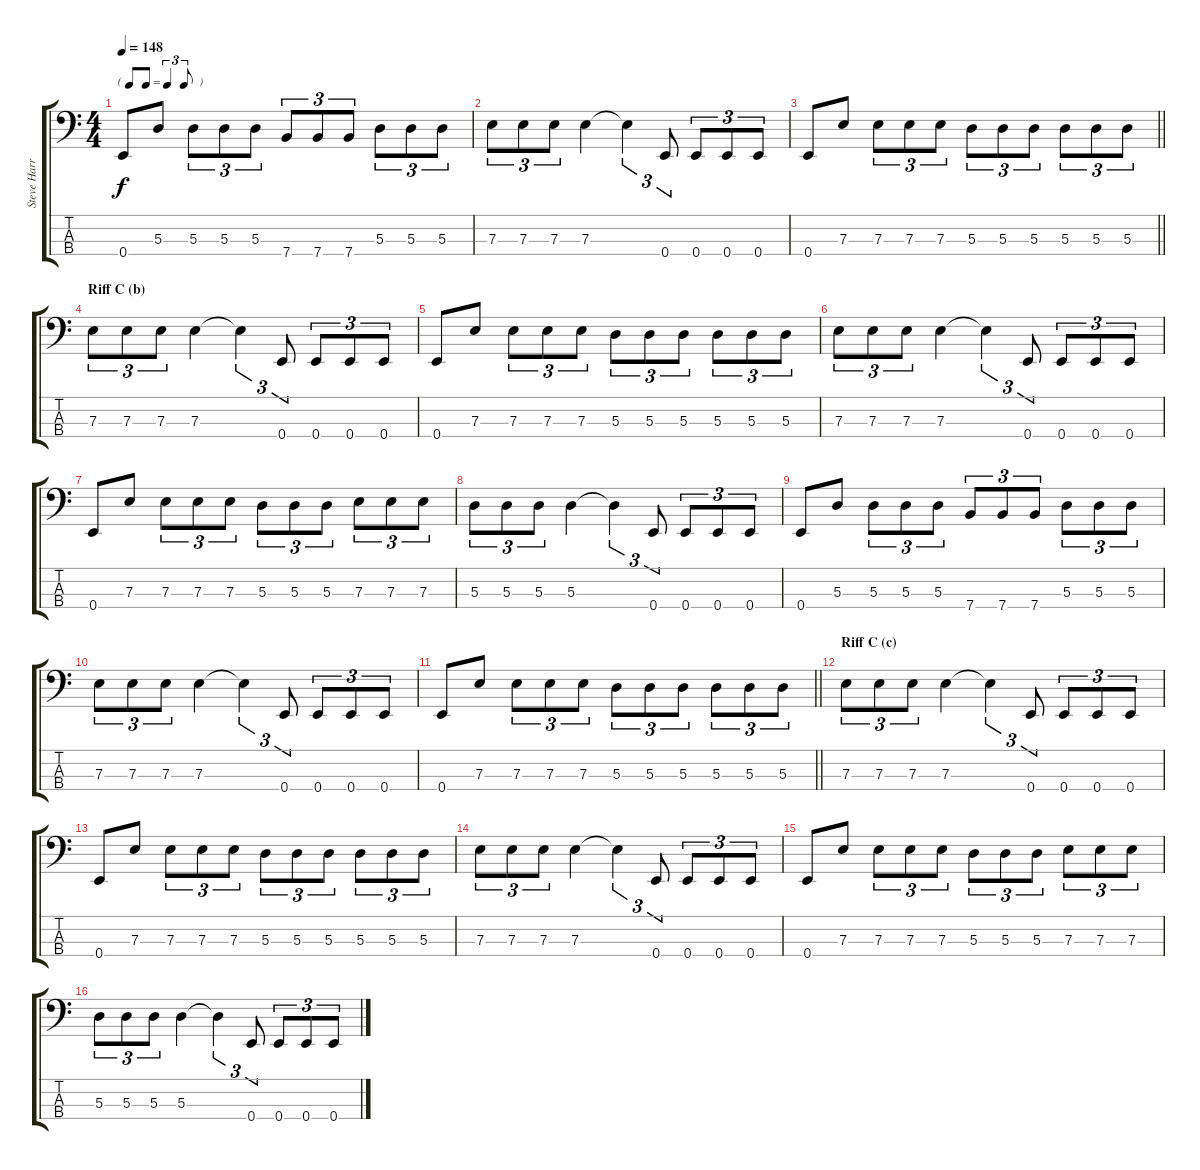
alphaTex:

\track ("Steve Harris" "Steve Harr") {instrument electricbassfinger}
\staff {score tabs}
\tuning (G2 D2 A1 E1) {hide}
\ts (4 4)
\tf triplet8th
\tempo 148
\clef f4
\ks c
0.4.8{dy f} 5.3.8 5.3.8{tu (3 2)} 5.3.8{tu (3 2)} 5.3.8{tu (3 2)} 7.4.8{tu (3 2)} 7.4.8{tu (3 2)} 7.4.8{tu (3 2)} 5.3.8{tu (3 2)} 5.3.8{tu (3 2)} 5.3.8{tu (3 2)} |
7.3.8{tu (3 2)} 7.3.8{tu (3 2)} 7.3.8{tu (3 2)} 7.3.4 7.3{t}.4{tu (3 2)} 0.4.8{tu (3 2)} 0.4.8{tu (3 2)} 0.4.8{tu (3 2)} 0.4.8{tu (3 2)} |
\barLineRight lightlight
0.4.8 7.3.8 7.3.8{tu (3 2)} 7.3.8{tu (3 2)} 7.3.8{tu (3 2)} 5.3.8{tu (3 2)} 5.3.8{tu (3 2)} 5.3.8{tu (3 2)} 5.3.8{tu (3 2)} 5.3.8{tu (3 2)} 5.3.8{tu (3 2)} |
\section ("" "Riff C (b)")
7.3.8{tu (3 2)} 7.3.8{tu (3 2)} 7.3.8{tu (3 2)} 7.3.4 7.3{t}.4{tu (3 2)} 0.4.8{tu (3 2)} 0.4.8{tu (3 2)} 0.4.8{tu (3 2)} 0.4.8{tu (3 2)} |
0.4.8 7.3.8 7.3.8{tu (3 2)} 7.3.8{tu (3 2)} 7.3.8{tu (3 2)} 5.3.8{tu (3 2)} 5.3.8{tu (3 2)} 5.3.8{tu (3 2)} 5.3.8{tu (3 2)} 5.3.8{tu (3 2)} 5.3.8{tu (3 2)} |
7.3.8{tu (3 2)} 7.3.8{tu (3 2)} 7.3.8{tu (3 2)} 7.3.4 7.3{t}.4{tu (3 2)} 0.4.8{tu (3 2)} 0.4.8{tu (3 2)} 0.4.8{tu (3 2)} 0.4.8{tu (3 2)} |
0.4.8 7.3.8 7.3.8{tu (3 2)} 7.3.8{tu (3 2)} 7.3.8{tu (3 2)} 5.3.8{tu (3 2)} 5.3.8{tu (3 2)} 5.3.8{tu (3 2)} 7.3.8{tu (3 2)} 7.3.8{tu (3 2)} 7.3.8{tu (3 2)} |
5.3.8{tu (3 2)} 5.3.8{tu (3 2)} 5.3.8{tu (3 2)} 5.3.4 5.3{t}.4{tu (3 2)} 0.4.8{tu (3 2)} 0.4.8{tu (3 2)} 0.4.8{tu (3 2)} 0.4.8{tu (3 2)} |
0.4.8 5.3.8 5.3.8{tu (3 2)} 5.3.8{tu (3 2)} 5.3.8{tu (3 2)} 7.4.8{tu (3 2)} 7.4.8{tu (3 2)} 7.4.8{tu (3 2)} 5.3.8{tu (3 2)} 5.3.8{tu (3 2)} 5.3.8{tu (3 2)} |
7.3.8{tu (3 2)} 7.3.8{tu (3 2)} 7.3.8{tu (3 2)} 7.3.4 7.3{t}.4{tu (3 2)} 0.4.8{tu (3 2)} 0.4.8{tu (3 2)} 0.4.8{tu (3 2)} 0.4.8{tu (3 2)} |
\barLineRight lightlight
0.4.8 7.3.8 7.3.8{tu (3 2)} 7.3.8{tu (3 2)} 7.3.8{tu (3 2)} 5.3.8{tu (3 2)} 5.3.8{tu (3 2)} 5.3.8{tu (3 2)} 5.3.8{tu (3 2)} 5.3.8{tu (3 2)} 5.3.8{tu (3 2)} |
\section ("" "Riff C (c)")
7.3.8{tu (3 2)} 7.3.8{tu (3 2)} 7.3.8{tu (3 2)} 7.3.4 7.3{t}.4{tu (3 2)} 0.4.8{tu (3 2)} 0.4.8{tu (3 2)} 0.4.8{tu (3 2)} 0.4.8{tu (3 2)} |
0.4.8 7.3.8 7.3.8{tu (3 2)} 7.3.8{tu (3 2)} 7.3.8{tu (3 2)} 5.3.8{tu (3 2)} 5.3.8{tu (3 2)} 5.3.8{tu (3 2)} 5.3.8{tu (3 2)} 5.3.8{tu (3 2)} 5.3.8{tu (3 2)} |
7.3.8{tu (3 2)} 7.3.8{tu (3 2)} 7.3.8{tu (3 2)} 7.3.4 7.3{t}.4{tu (3 2)} 0.4.8{tu (3 2)} 0.4.8{tu (3 2)} 0.4.8{tu (3 2)} 0.4.8{tu (3 2)} |
0.4.8 7.3.8 7.3.8{tu (3 2)} 7.3.8{tu (3 2)} 7.3.8{tu (3 2)} 5.3.8{tu (3 2)} 5.3.8{tu (3 2)} 5.3.8{tu (3 2)} 7.3.8{tu (3 2)} 7.3.8{tu (3 2)} 7.3.8{tu (3 2)} |
5.3.8{tu (3 2)} 5.3.8{tu (3 2)} 5.3.8{tu (3 2)} 5.3.4 5.3{t}.4{tu (3 2)} 0.4.8{tu (3 2)} 0.4.8{tu (3 2)} 0.4.8{tu (3 2)} 0.4.8{tu (3 2)}
